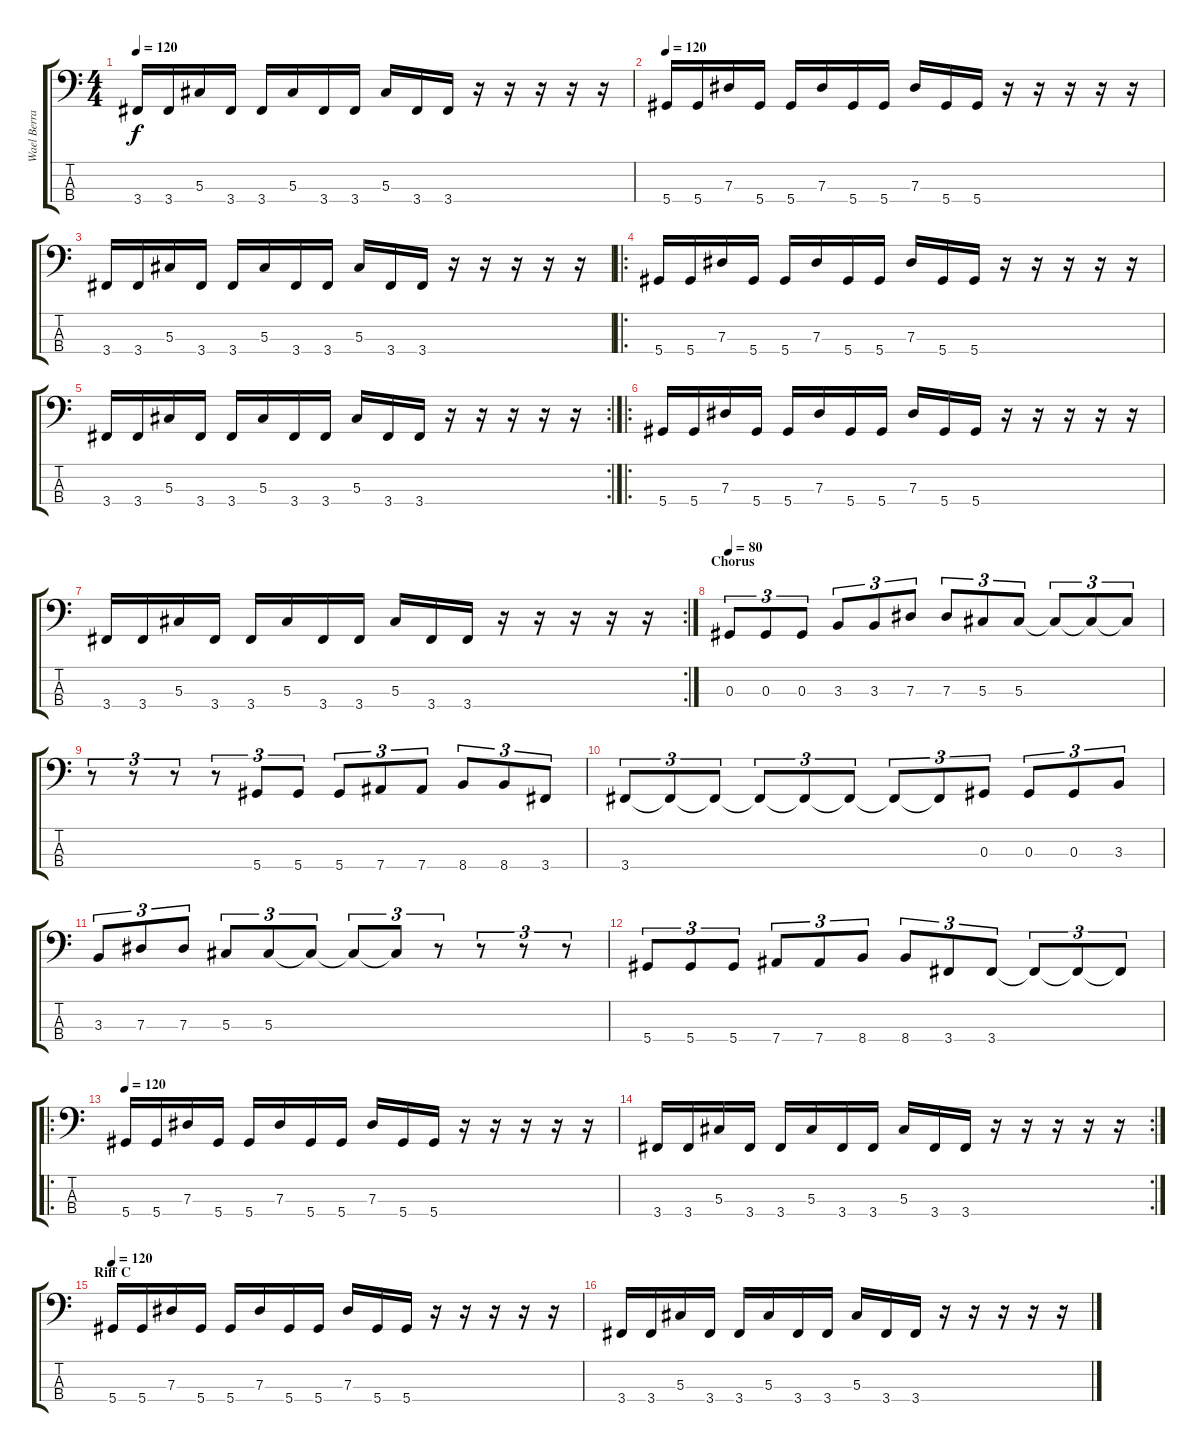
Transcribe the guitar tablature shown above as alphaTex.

\track ("Wael Berrais" "Wael Berra") {instrument electricbassfinger}
\staff {score tabs}
\tuning (Gb2 Db2 Ab1 Eb1) {hide}
\ts (4 4)
\tempo 120
\clef f4
\ks c
3.4.16{dy f} 3.4.16 5.3.16 3.4.16 3.4.16 5.3.16 3.4.16 3.4.16 5.3.16 3.4.16 3.4.16 r.16 r.16 r.16 r.16 r.16 |
\tempo 120
5.4.16 5.4.16 7.3.16 5.4.16 5.4.16 7.3.16 5.4.16 5.4.16 7.3.16 5.4.16 5.4.16 r.16 r.16 r.16 r.16 r.16 |
3.4.16 3.4.16 5.3.16 3.4.16 3.4.16 5.3.16 3.4.16 3.4.16 5.3.16 3.4.16 3.4.16 r.16 r.16 r.16 r.16 r.16 |
\ro
5.4.16 5.4.16 7.3.16 5.4.16 5.4.16 7.3.16 5.4.16 5.4.16 7.3.16 5.4.16 5.4.16 r.16 r.16 r.16 r.16 r.16 |
\rc 2
3.4.16 3.4.16 5.3.16 3.4.16 3.4.16 5.3.16 3.4.16 3.4.16 5.3.16 3.4.16 3.4.16 r.16 r.16 r.16 r.16 r.16 |
\ro
5.4.16 5.4.16 7.3.16 5.4.16 5.4.16 7.3.16 5.4.16 5.4.16 7.3.16 5.4.16 5.4.16 r.16 r.16 r.16 r.16 r.16 |
\rc 2
3.4.16 3.4.16 5.3.16 3.4.16 3.4.16 5.3.16 3.4.16 3.4.16 5.3.16 3.4.16 3.4.16 r.16 r.16 r.16 r.16 r.16 |
\section ("" "Chorus")
\tempo 80
0.3.8{tu (3 2)} 0.3.8{tu (3 2)} 0.3.8{tu (3 2)} 3.3.8{tu (3 2)} 3.3.8{tu (3 2)} 7.3.8{tu (3 2)} 7.3.8{tu (3 2)} 5.3.8{tu (3 2)} 5.3.8{tu (3 2)} 5.3{t}.8{tu (3 2)} 5.3{t}.8{tu (3 2)} 5.3{t}.8{tu (3 2)} |
r.8{tu (3 2)} r.8{tu (3 2)} r.8{tu (3 2)} r.8{tu (3 2)} 5.4.8{tu (3 2)} 5.4.8{tu (3 2)} 5.4.8{tu (3 2)} 7.4.8{tu (3 2)} 7.4.8{tu (3 2)} 8.4.8{tu (3 2)} 8.4.8{tu (3 2)} 3.4.8{tu (3 2)} |
3.4.8{tu (3 2)} 3.4{t}.8{tu (3 2)} 3.4{t}.8{tu (3 2)} 3.4{t}.8{tu (3 2)} 3.4{t}.8{tu (3 2)} 3.4{t}.8{tu (3 2)} 3.4{t}.8{tu (3 2)} 3.4{t}.8{tu (3 2)} 0.3.8{tu (3 2)} 0.3.8{tu (3 2)} 0.3.8{tu (3 2)} 3.3.8{tu (3 2)} |
3.3.8{tu (3 2)} 7.3.8{tu (3 2)} 7.3.8{tu (3 2)} 5.3.8{tu (3 2)} 5.3.8{tu (3 2)} 5.3{t}.8{tu (3 2)} 5.3{t}.8{tu (3 2)} 5.3{t}.8{tu (3 2)} r.8{tu (3 2)} r.8{tu (3 2)} r.8{tu (3 2)} r.8{tu (3 2)} |
5.4.8{tu (3 2)} 5.4.8{tu (3 2)} 5.4.8{tu (3 2)} 7.4.8{tu (3 2)} 7.4.8{tu (3 2)} 8.4.8{tu (3 2)} 8.4.8{tu (3 2)} 3.4.8{tu (3 2)} 3.4.8{tu (3 2)} 3.4{t}.8{tu (3 2)} 3.4{t}.8{tu (3 2)} 3.4{t}.8{tu (3 2)} |
\ro
\tempo 120
5.4.16 5.4.16 7.3.16 5.4.16 5.4.16 7.3.16 5.4.16 5.4.16 7.3.16 5.4.16 5.4.16 r.16 r.16 r.16 r.16 r.16 |
\rc 2
3.4.16 3.4.16 5.3.16 3.4.16 3.4.16 5.3.16 3.4.16 3.4.16 5.3.16 3.4.16 3.4.16 r.16 r.16 r.16 r.16 r.16 |
\section ("" "Riff C")
\tempo 120
5.4.16 5.4.16 7.3.16 5.4.16 5.4.16 7.3.16 5.4.16 5.4.16 7.3.16 5.4.16 5.4.16 r.16 r.16 r.16 r.16 r.16 |
3.4.16 3.4.16 5.3.16 3.4.16 3.4.16 5.3.16 3.4.16 3.4.16 5.3.16 3.4.16 3.4.16 r.16 r.16 r.16 r.16 r.16
